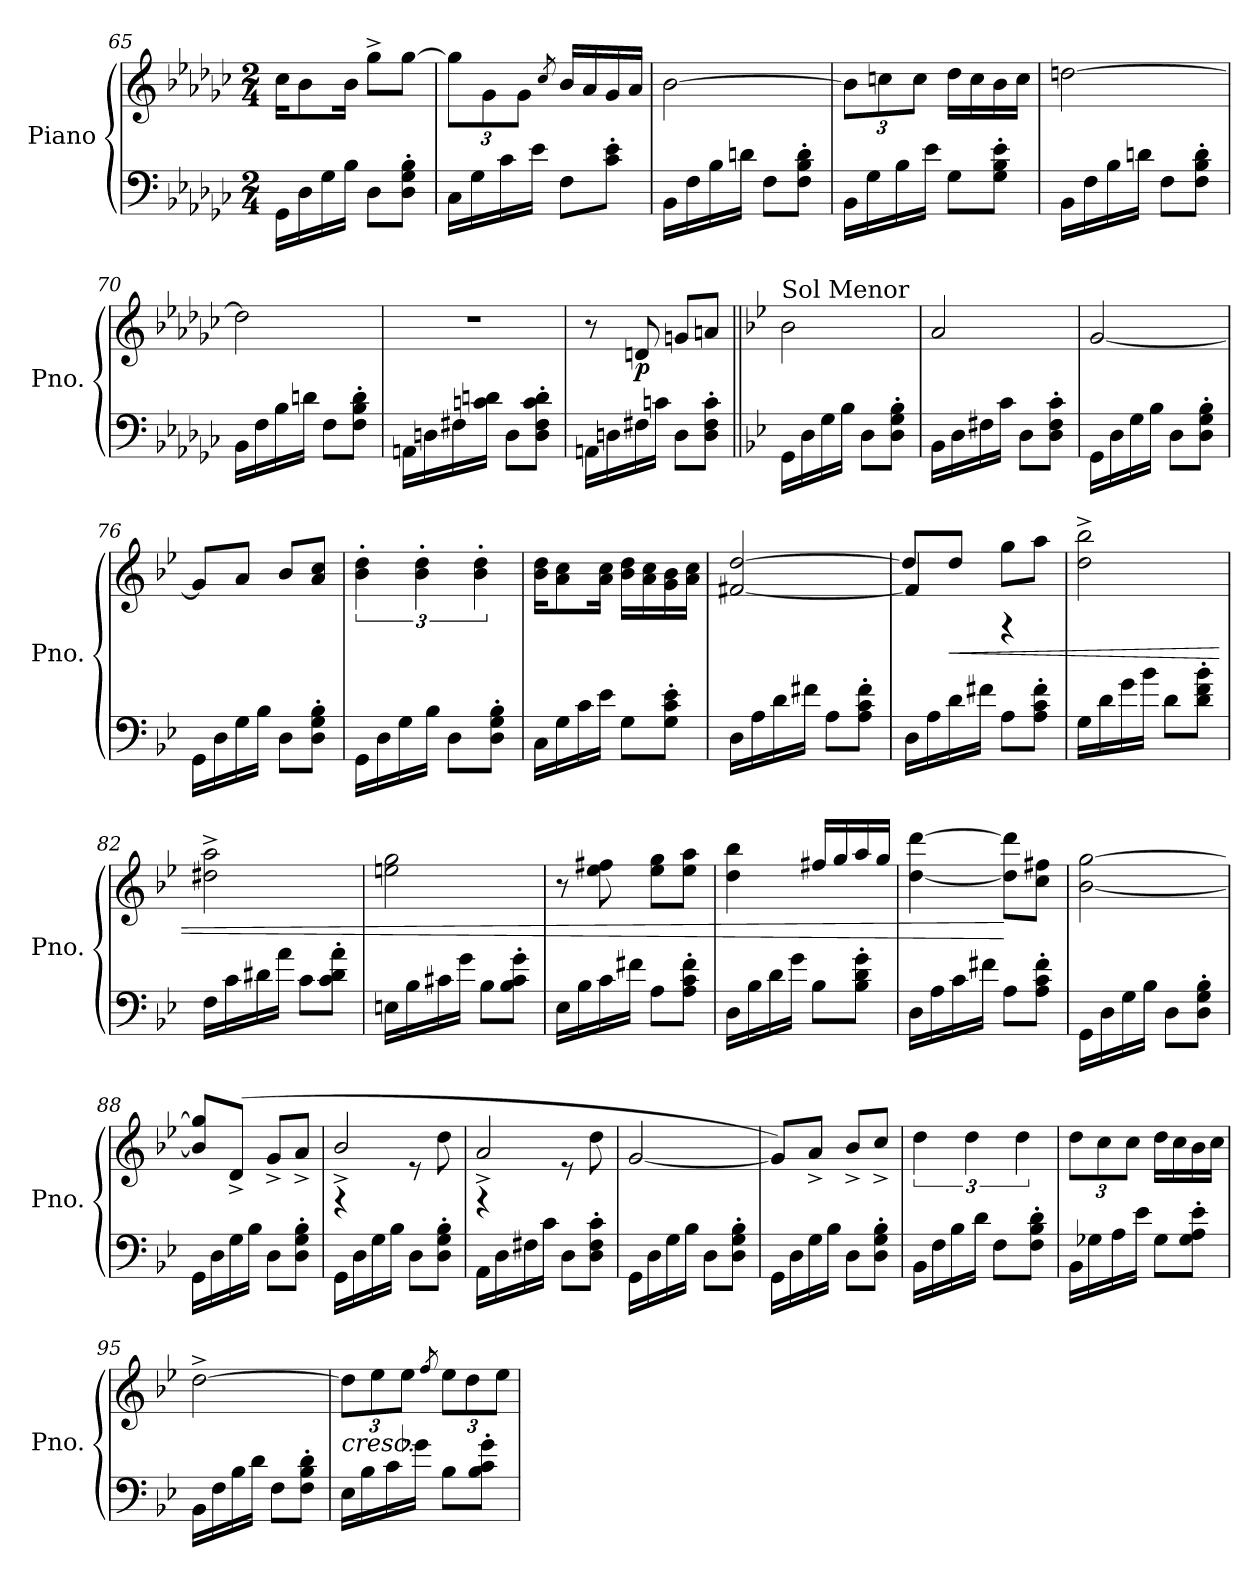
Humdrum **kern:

**kern	**kern	**dynam
*part1	*part1	*part1
*staff2	*staff1	*staff1/2
*I"Piano	*	*
*I'Pno.	*	*
*clefF4	*clefG2	*
*k[b-e-a-d-g-c-]	*k[b-e-a-d-g-c-]	*
*M2/4	*M2/4	*
=65	=65	=65
16GG-\LL	16cc-\KL	.
16D-\	8b-\	.
16G-\	.	.
16B-\JJ	16b-\Jk	.
8D-\L	8gg-^\L	.
8D-\' 8G-\' 8B-\'J	[8gg-\J	.
=66	=66	=66
*	*Xbrackettup	*
16C-\LL	12gg-\L]	.
16G-\	.	.
.	12g-\	.
16c-\	.	.
.	12g-\J	.
16e-\JJ	.	.
.	8qcc-/	.
8F\L	16b-/LL	.
.	16a-/	.
8c-\' 8e-\'J	16g-/	.
.	16a-/JJ	.
=67	=67	=67
16BB-\LL	[2b-\	.
16F\	.	.
16B-\	.	.
16dn\JJ	.	.
8F\L	.	.
8F\' 8B-\' 8d\'J	.	.
!!LO:LB:g=z
=68	=68	=68
16BB-\LL	12b-\L]	.
16G-\	.	.
.	12ccn\	.
16B-\	.	.
.	12cc\J	.
16e-\JJ	.	.
8G-\L	16dd-\LL	.
.	16cc\	.
8G-\' 8B-\' 8e-\'J	16b-\	.
.	16cc\JJ	.
=69	=69	=69
16BB-\LL	[2ddn\	.
16F\	.	.
16B-\	.	.
16dn\JJ	.	.
8F\L	.	.
8F\' 8B-\' 8d\'J	.	.
=70	=70	=70
16BB-\LL	2dd\]	.
16F\	.	.
16B-\	.	.
16dn\JJ	.	.
8F\L	.	.
8F\' 8B-\' 8d\'J	.	.
=71	=71	=71
16AAn\LL	2r	.
16Dn\	.	.
16F#X\	.	.
16cn\ 16dn\JJ	.	.
8D\L	.	.
8D\' 8F#\' 8c\' 8d\'J	.	.
=72	=72	=72
16AAn\LL	8r	.
16Dn\	.	.
!	!	!LO:DY:b
16F#X\	8dn/	p
16cn\JJ	.	.
8D\L	8gn/L	.
8D\' 8F#\' 8c\'J	8an/J	.
=73||	=73||	=73||
*k[b-e-]	*k[b-e-]	*
!	!LO:TX:t=Sol Menor	!
16GG\LL	2b-\	.
16D\	.	.
16G\	.	.
16B-\JJ	.	.
8D\L	.	.
8D\' 8G\' 8B-\'J	.	.
!!LO:LB:g=z
=74	=74	=74
16BB-\LL	2a/	.
16D\	.	.
16F#X\	.	.
16c\JJ	.	.
8D\L	.	.
8D\' 8F#\' 8c\'J	.	.
=75	=75	=75
16GG\LL	[2g/	.
16D\	.	.
16G\	.	.
16B-\JJ	.	.
8D\L	.	.
8D\' 8G\' 8B-\'J	.	.
=76	=76	=76
16GG\LL	8g/L]	.
16D\	.	.
16G\	8a/J	.
16B-\JJ	.	.
8D\L	8b-/L	.
8D\' 8G\' 8B-\'J	8a/ 8cc/J	.
=77	=77	=77
*	*brackettup	*
16GG\LL	6b-\' 6dd\'	.
16D\	.	.
16G\	.	.
.	6b-\' 6dd\'	.
16B-\JJ	.	.
8D\L	.	.
.	6b-\' 6dd\'	.
8D\' 8G\' 8B-\'J	.	.
=78	=78	=78
16C\LL	16b-\ 16dd\KL	.
16G\	8a\ 8cc\	.
16c\	.	.
16e-\JJ	16a\ 16cc\Jk	.
8G\L	16b-\ 16dd\LL	.
.	16a\ 16cc\	.
8G\' 8c\' 8e-\'J	16g\ 16b-\	.
.	16a\ 16cc\JJ	.
=79	=79	=79
16D\LL	[2f#X/ [2dd/	.
16A\	.	.
16d\	.	.
16f#X\JJ	.	.
8A\L	.	.
8A\' 8c\' 8f#\'J	.	.
=80	=80	=80
*	*^	*
16D\LL	4f#/]	8dd/L]	.
16A\	.	.	.
!	!	!	!LO:HP:b
16d\	.	8dd/J	<
16f#X\JJ	.	.	.
8A\L	4rF	8gg\L	.
8A\' 8c\' 8f#\'J	.	8aa\J	.
*	*v	*v	*
!!LO:LB:g=z
=81	=81	=81
16G\LL	2dd\^ 2bb-\^	.
16d\	.	.
16g\	.	.
16b-\JJ	.	.
8d\L	.	.
8d\' 8f\' 8b-\'J	.	.
=82	=82	=82
16F\LL	2dd#X\^ 2aa\^	.
16c\	.	.
16d#X\	.	.
16a\JJ	.	.
8c\L	.	.
8c\' 8d#\' 8a\'J	.	.
=83	=83	=83
16En\LL	2een\ 2gg\	.
16B-\	.	.
16c#X\	.	.
16g\JJ	.	.
8B-\L	.	.
8B-\' 8c#\' 8g\'J	.	.
=84	=84	=84
16E-\LL	8r	.
16B-\	.	.
16c\	8ee-\ 8ff#X\	.
16f#X\JJ	.	.
8A\L	8ee-\ 8gg\L	.
8A\' 8c\' 8f#\'J	8ee-\ 8aa\J	.
=85	=85	=85
16D\LL	4dd\ 4bb-\	.
16B-\	.	.
16d\	.	.
16g\JJ	.	.
8B-\L	16ff#X/LL	.
.	16gg/	.
8B-\' 8d\' 8g\'J	16aa/	.
.	16gg/JJ	.
=86	=86	=86
16D\LL	[4dd\ [4ddd\	.
16A\	.	.
16c\	.	.
16f#X\JJ	.	.
8A\L	8dd\] 8ddd\]L	[
8A\' 8c\' 8f#\'J	8cc\ 8ff#X\J	.
!!LO:LB:g=z
=87	=87	=87
16GG\LL	[2b-\ [2gg\	.
16D\	.	.
16G\	.	.
16B-\JJ	.	.
8D\L	.	.
8D\' 8G\' 8B-\'J	.	.
=88	=88	=88
16GG\LL	8b-/] 8gg/]L	.
16D\	.	.
16G\	(>8d^/J	.
16B-\JJ	.	.
8D\L	8g^/L	.
8D\' 8G\' 8B-\'J	8a^/J	.
=89	=89	=89
*	*^	*
16GG\LL	4rF	2b-^/	.
16D\	.	.	.
16G\	.	.	.
16B-\JJ	.	.	.
8D\L	8re	.	.
8D\' 8G\' 8B-\'J	8dd\	.	.
=90	=90	=90	=90
16AA\LL	4rF	2a^/	.
16D\	.	.	.
16F#X\	.	.	.
16c\JJ	.	.	.
8D\L	8re	.	.
8D\' 8F#\' 8c\'J	8dd\	.	.
*	*v	*v	*
=91	=91	=91
16GG\LL	[2g/	.
16D\	.	.
16G\	.	.
16B-\JJ	.	.
8D\L	.	.
8D\' 8G\' 8B-\'J	.	.
=92	=92	=92
16GG\LL	8g/L])	.
16D\	.	.
16G\	8a^/J	.
16B-\JJ	.	.
8D\L	8b-^/L	.
8D\' 8G\' 8B-\'J	8cc^/J	.
=93	=93	=93
16BB-\LL	6dd\	.
16F\	.	.
16B-\	.	.
.	6dd\	.
16d\JJ	.	.
8F\L	.	.
.	6dd\	.
8F\' 8B-\' 8d\'J	.	.
!!LO:PB:g=z
=94	=94	=94
*	*Xbrackettup	*
16BB-\LL	12dd\L	.
16G-X\	.	.
.	12cc\	.
16A\	.	.
.	12cc\J	.
16e-\JJ	.	.
8G-\L	16dd\LL	.
.	16cc\	.
8G-\' 8A\' 8e-\'J	16b-\	.
.	16cc\JJ	.
=95	=95	=95
16BB-\LL	[2dd^\	.
16F\	.	.
16B-\	.	.
16d\JJ	.	.
8F\L	.	.
8F\' 8B-\' 8d\'J	.	.
=96	=96	=96
!	!LO:TX:b:i:t=cresc.	!
16E-\LL	12dd\L]	.
16B-\	.	.
.	12ee-\	.
16c\	.	.
.	12ee-\J	.
16g-X\JJ	.	.
.	8qff/	.
8B-\L	12ee-\L	.
.	12dd\	.
8B-\' 8c\' 8g-\'J	.	.
.	12ee-\J	.
=	=	=
*-	*-	*-
